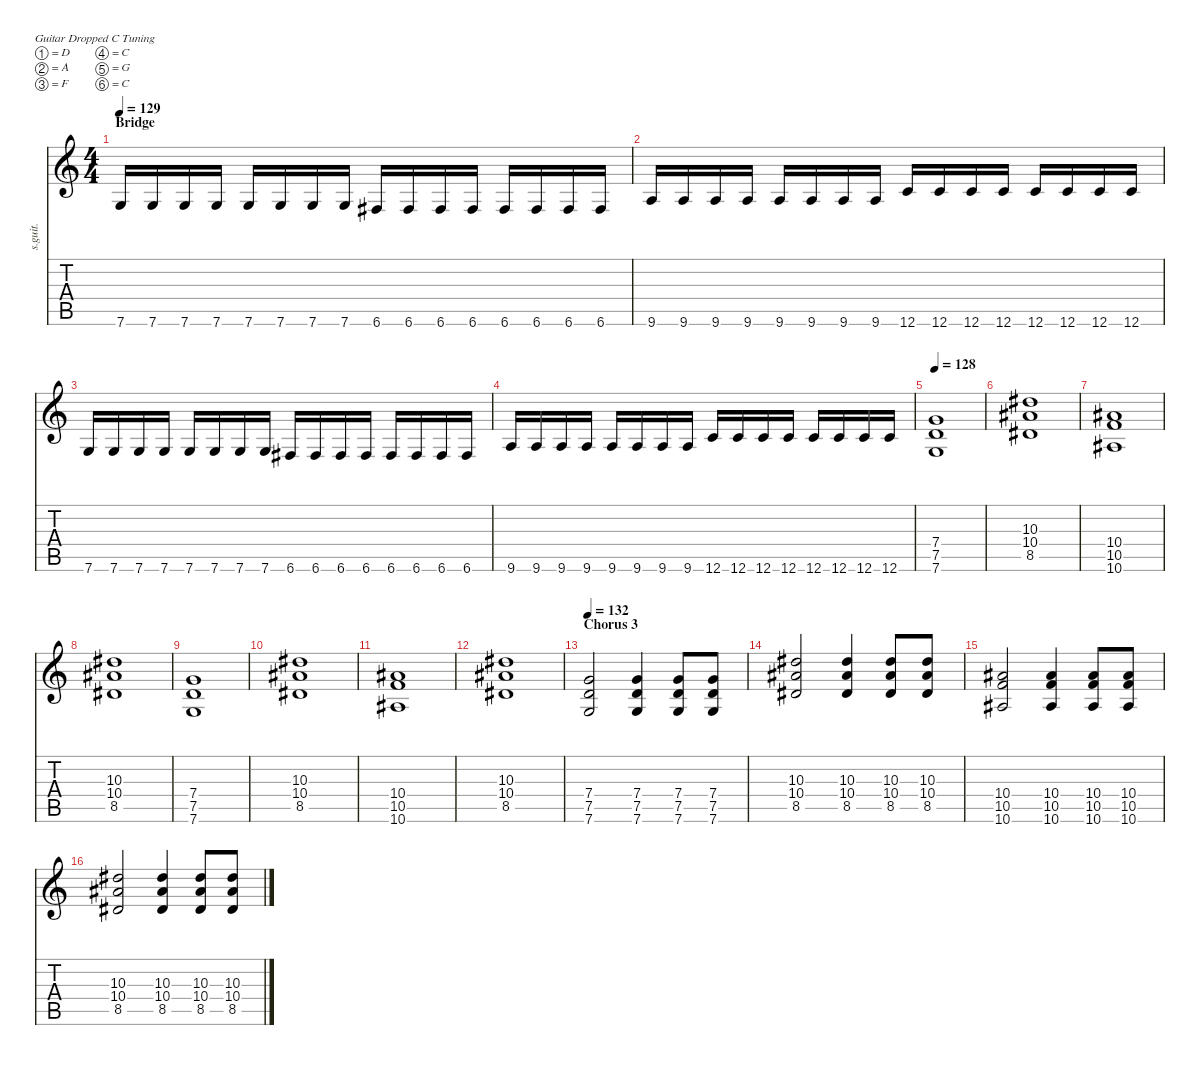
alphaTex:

\defaultSystemsLayout 4
\hideDynamics
\bracketExtendMode nobrackets
\track ("Daron Malakian | Lead 1" "s.guit.") {instrument distortionguitar}
\staff {score tabs}
\tuning (D4 A3 F3 C3 G2 C2)
\ts (4 4)
\section ("" "Bridge")
\tempo 129
\clef g2
\ks c
7.6.16{lyrics (0 "") lyrics (1 "") lyrics (2 "") lyrics (3 "") lyrics (4 "") dy f} 7.6.16{lyrics (0 "") lyrics (1 "") lyrics (2 "") lyrics (3 "") lyrics (4 "")} 7.6.16{lyrics (0 "") lyrics (1 "") lyrics (2 "") lyrics (3 "") lyrics (4 "")} 7.6.16{lyrics (0 "") lyrics (1 "") lyrics (2 "") lyrics (3 "") lyrics (4 "")} 7.6.16{lyrics (0 "") lyrics (1 "") lyrics (2 "") lyrics (3 "") lyrics (4 "")} 7.6.16{lyrics (0 "") lyrics (1 "") lyrics (2 "") lyrics (3 "") lyrics (4 "")} 7.6.16{lyrics (0 "") lyrics (1 "") lyrics (2 "") lyrics (3 "") lyrics (4 "")} 7.6.16{lyrics (0 "") lyrics (1 "") lyrics (2 "") lyrics (3 "") lyrics (4 "")} 6.6{acc #}.16{lyrics (0 "") lyrics (1 "") lyrics (2 "") lyrics (3 "") lyrics (4 "")} 6.6{acc #}.16{lyrics (0 "") lyrics (1 "") lyrics (2 "") lyrics (3 "") lyrics (4 "")} 6.6{acc #}.16{lyrics (0 "") lyrics (1 "") lyrics (2 "") lyrics (3 "") lyrics (4 "")} 6.6{acc #}.16{lyrics (0 "") lyrics (1 "") lyrics (2 "") lyrics (3 "") lyrics (4 "")} 6.6{acc #}.16{lyrics (0 "") lyrics (1 "") lyrics (2 "") lyrics (3 "") lyrics (4 "")} 6.6{acc #}.16{lyrics (0 "") lyrics (1 "") lyrics (2 "") lyrics (3 "") lyrics (4 "")} 6.6{acc #}.16{lyrics (0 "") lyrics (1 "") lyrics (2 "") lyrics (3 "") lyrics (4 "")} 6.6{acc #}.16{lyrics (0 "") lyrics (1 "") lyrics (2 "") lyrics (3 "") lyrics (4 "")} |
9.6.16{lyrics (0 "") lyrics (1 "") lyrics (2 "") lyrics (3 "") lyrics (4 "")} 9.6.16{lyrics (0 "") lyrics (1 "") lyrics (2 "") lyrics (3 "") lyrics (4 "")} 9.6.16{lyrics (0 "") lyrics (1 "") lyrics (2 "") lyrics (3 "") lyrics (4 "")} 9.6.16{lyrics (0 "") lyrics (1 "") lyrics (2 "") lyrics (3 "") lyrics (4 "")} 9.6.16{lyrics (0 "") lyrics (1 "") lyrics (2 "") lyrics (3 "") lyrics (4 "")} 9.6.16{lyrics (0 "") lyrics (1 "") lyrics (2 "") lyrics (3 "") lyrics (4 "")} 9.6.16{lyrics (0 "") lyrics (1 "") lyrics (2 "") lyrics (3 "") lyrics (4 "")} 9.6.16{lyrics (0 "") lyrics (1 "") lyrics (2 "") lyrics (3 "") lyrics (4 "")} 12.6.16{lyrics (0 "") lyrics (1 "") lyrics (2 "") lyrics (3 "") lyrics (4 "")} 12.6.16{lyrics (0 "") lyrics (1 "") lyrics (2 "") lyrics (3 "") lyrics (4 "")} 12.6.16{lyrics (0 "") lyrics (1 "") lyrics (2 "") lyrics (3 "") lyrics (4 "")} 12.6.16{lyrics (0 "") lyrics (1 "") lyrics (2 "") lyrics (3 "") lyrics (4 "")} 12.6.16{lyrics (0 "") lyrics (1 "") lyrics (2 "") lyrics (3 "") lyrics (4 "")} 12.6.16{lyrics (0 "") lyrics (1 "") lyrics (2 "") lyrics (3 "") lyrics (4 "")} 12.6.16{lyrics (0 "") lyrics (1 "") lyrics (2 "") lyrics (3 "") lyrics (4 "")} 12.6.16{lyrics (0 "") lyrics (1 "") lyrics (2 "") lyrics (3 "") lyrics (4 "")} |
7.6.16{lyrics (0 "") lyrics (1 "") lyrics (2 "") lyrics (3 "") lyrics (4 "")} 7.6.16{lyrics (0 "") lyrics (1 "") lyrics (2 "") lyrics (3 "") lyrics (4 "")} 7.6.16{lyrics (0 "") lyrics (1 "") lyrics (2 "") lyrics (3 "") lyrics (4 "")} 7.6.16{lyrics (0 "") lyrics (1 "") lyrics (2 "") lyrics (3 "") lyrics (4 "")} 7.6.16{lyrics (0 "") lyrics (1 "") lyrics (2 "") lyrics (3 "") lyrics (4 "")} 7.6.16{lyrics (0 "") lyrics (1 "") lyrics (2 "") lyrics (3 "") lyrics (4 "")} 7.6.16{lyrics (0 "") lyrics (1 "") lyrics (2 "") lyrics (3 "") lyrics (4 "")} 7.6.16{lyrics (0 "") lyrics (1 "") lyrics (2 "") lyrics (3 "") lyrics (4 "")} 6.6{acc #}.16{lyrics (0 "") lyrics (1 "") lyrics (2 "") lyrics (3 "") lyrics (4 "")} 6.6{acc #}.16{lyrics (0 "") lyrics (1 "") lyrics (2 "") lyrics (3 "") lyrics (4 "")} 6.6{acc #}.16{lyrics (0 "") lyrics (1 "") lyrics (2 "") lyrics (3 "") lyrics (4 "")} 6.6{acc #}.16{lyrics (0 "") lyrics (1 "") lyrics (2 "") lyrics (3 "") lyrics (4 "")} 6.6{acc #}.16{lyrics (0 "") lyrics (1 "") lyrics (2 "") lyrics (3 "") lyrics (4 "")} 6.6{acc #}.16{lyrics (0 "") lyrics (1 "") lyrics (2 "") lyrics (3 "") lyrics (4 "")} 6.6{acc #}.16{lyrics (0 "") lyrics (1 "") lyrics (2 "") lyrics (3 "") lyrics (4 "")} 6.6{acc #}.16{lyrics (0 "") lyrics (1 "") lyrics (2 "") lyrics (3 "") lyrics (4 "")} |
9.6.16{lyrics (0 "") lyrics (1 "") lyrics (2 "") lyrics (3 "") lyrics (4 "")} 9.6.16{lyrics (0 "") lyrics (1 "") lyrics (2 "") lyrics (3 "") lyrics (4 "")} 9.6.16{lyrics (0 "") lyrics (1 "") lyrics (2 "") lyrics (3 "") lyrics (4 "")} 9.6.16{lyrics (0 "") lyrics (1 "") lyrics (2 "") lyrics (3 "") lyrics (4 "")} 9.6.16{lyrics (0 "") lyrics (1 "") lyrics (2 "") lyrics (3 "") lyrics (4 "")} 9.6.16{lyrics (0 "") lyrics (1 "") lyrics (2 "") lyrics (3 "") lyrics (4 "")} 9.6.16{lyrics (0 "") lyrics (1 "") lyrics (2 "") lyrics (3 "") lyrics (4 "")} 9.6.16{lyrics (0 "") lyrics (1 "") lyrics (2 "") lyrics (3 "") lyrics (4 "")} 12.6.16{lyrics (0 "") lyrics (1 "") lyrics (2 "") lyrics (3 "") lyrics (4 "")} 12.6.16{lyrics (0 "") lyrics (1 "") lyrics (2 "") lyrics (3 "") lyrics (4 "")} 12.6.16{lyrics (0 "") lyrics (1 "") lyrics (2 "") lyrics (3 "") lyrics (4 "")} 12.6.16{lyrics (0 "") lyrics (1 "") lyrics (2 "") lyrics (3 "") lyrics (4 "")} 12.6.16{lyrics (0 "") lyrics (1 "") lyrics (2 "") lyrics (3 "") lyrics (4 "")} 12.6.16{lyrics (0 "") lyrics (1 "") lyrics (2 "") lyrics (3 "") lyrics (4 "")} 12.6.16{lyrics (0 "") lyrics (1 "") lyrics (2 "") lyrics (3 "") lyrics (4 "")} 12.6.16{lyrics (0 "") lyrics (1 "") lyrics (2 "") lyrics (3 "") lyrics (4 "")} |
\tempo 128
(7.4 7.5 7.6).1{lyrics (0 "") lyrics (1 "") lyrics (2 "") lyrics (3 "") lyrics (4 "")} |
(10.3{acc #} 10.4{acc #} 8.5{acc #}).1{lyrics (0 "") lyrics (1 "") lyrics (2 "") lyrics (3 "") lyrics (4 "")} |
(10.4{acc #} 10.5 10.6{acc #}).1{lyrics (0 "") lyrics (1 "") lyrics (2 "") lyrics (3 "") lyrics (4 "")} |
(10.3{acc #} 10.4{acc #} 8.5{acc #}).1{lyrics (0 "") lyrics (1 "") lyrics (2 "") lyrics (3 "") lyrics (4 "")} |
(7.4 7.5 7.6).1{lyrics (0 "") lyrics (1 "") lyrics (2 "") lyrics (3 "") lyrics (4 "")} |
(10.3{acc #} 10.4{acc #} 8.5{acc #}).1{lyrics (0 "") lyrics (1 "") lyrics (2 "") lyrics (3 "") lyrics (4 "")} |
(10.4{acc #} 10.5 10.6{acc #}).1{lyrics (0 "") lyrics (1 "") lyrics (2 "") lyrics (3 "") lyrics (4 "")} |
(10.3{acc #} 10.4{acc #} 8.5{acc #}).1{lyrics (0 "") lyrics (1 "") lyrics (2 "") lyrics (3 "") lyrics (4 "")} |
\section ("" "Chorus 3")
\tempo 132
(7.4 7.5 7.6).2{lyrics (0 "") lyrics (1 "") lyrics (2 "") lyrics (3 "") lyrics (4 "")} (7.4 7.5 7.6).4{lyrics (0 "") lyrics (1 "") lyrics (2 "") lyrics (3 "") lyrics (4 "")} (7.4 7.5 7.6).8{lyrics (0 "") lyrics (1 "") lyrics (2 "") lyrics (3 "") lyrics (4 "")} (7.4 7.5 7.6).8{lyrics (0 "") lyrics (1 "") lyrics (2 "") lyrics (3 "") lyrics (4 "")} |
(10.3{acc #} 10.4{acc #} 8.5{acc #}).2{lyrics (0 "") lyrics (1 "") lyrics (2 "") lyrics (3 "") lyrics (4 "")} (10.3{acc #} 10.4{acc #} 8.5{acc #}).4{lyrics (0 "") lyrics (1 "") lyrics (2 "") lyrics (3 "") lyrics (4 "")} (10.3{acc #} 10.4{acc #} 8.5{acc #}).8{lyrics (0 "") lyrics (1 "") lyrics (2 "") lyrics (3 "") lyrics (4 "")} (10.3{acc #} 10.4{acc #} 8.5{acc #}).8{lyrics (0 "") lyrics (1 "") lyrics (2 "") lyrics (3 "") lyrics (4 "")} |
(10.4{acc #} 10.5 10.6{acc #}).2{lyrics (0 "") lyrics (1 "") lyrics (2 "") lyrics (3 "") lyrics (4 "")} (10.4{acc #} 10.5 10.6{acc #}).4{lyrics (0 "") lyrics (1 "") lyrics (2 "") lyrics (3 "") lyrics (4 "")} (10.4{acc #} 10.5 10.6{acc #}).8{lyrics (0 "") lyrics (1 "") lyrics (2 "") lyrics (3 "") lyrics (4 "")} (10.4{acc #} 10.5 10.6{acc #}).8{lyrics (0 "") lyrics (1 "") lyrics (2 "") lyrics (3 "") lyrics (4 "")} |
(10.3{acc #} 10.4{acc #} 8.5{acc #}).2{lyrics (0 "") lyrics (1 "") lyrics (2 "") lyrics (3 "") lyrics (4 "")} (10.3{acc #} 10.4{acc #} 8.5{acc #}).4{lyrics (0 "") lyrics (1 "") lyrics (2 "") lyrics (3 "") lyrics (4 "")} (10.3{acc #} 10.4{acc #} 8.5{acc #}).8{lyrics (0 "") lyrics (1 "") lyrics (2 "") lyrics (3 "") lyrics (4 "")} (10.3{acc #} 10.4{acc #} 8.5{acc #}).8{lyrics (0 "") lyrics (1 "") lyrics (2 "") lyrics (3 "") lyrics (4 "")}
